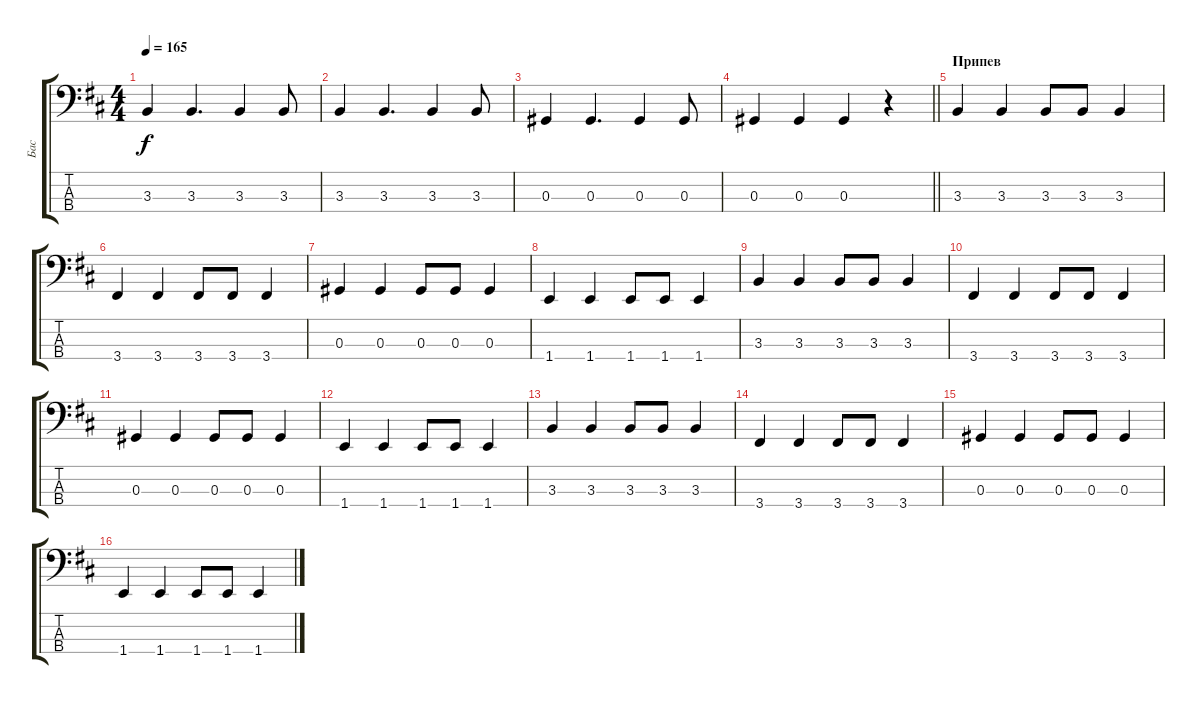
\track ("Бас" "Бас") {instrument electricbassfinger}
\staff {score tabs}
\tuning (Gb2 Db2 Ab1 Eb1) {hide}
\ts (4 4)
\tempo 165
\clef f4
\ks bminor
3.3.4{dy f} 3.3.4{d} 3.3.4 3.3.8 |
3.3.4 3.3.4{d} 3.3.4 3.3.8 |
0.3.4 0.3.4{d} 0.3.4 0.3.8 |
\barLineRight lightlight
0.3.4 0.3.4 0.3.4 r.4 |
\section ("" "Припев")
3.3.4 3.3.4 3.3.8 3.3.8 3.3.4 |
3.4.4 3.4.4 3.4.8 3.4.8 3.4.4 |
0.3.4 0.3.4 0.3.8 0.3.8 0.3.4 |
1.4.4 1.4.4 1.4.8 1.4.8 1.4.4 |
3.3.4 3.3.4 3.3.8 3.3.8 3.3.4 |
3.4.4 3.4.4 3.4.8 3.4.8 3.4.4 |
0.3.4 0.3.4 0.3.8 0.3.8 0.3.4 |
1.4.4 1.4.4 1.4.8 1.4.8 1.4.4 |
3.3.4 3.3.4 3.3.8 3.3.8 3.3.4 |
3.4.4 3.4.4 3.4.8 3.4.8 3.4.4 |
0.3.4 0.3.4 0.3.8 0.3.8 0.3.4 |
1.4.4 1.4.4 1.4.8 1.4.8 1.4.4
